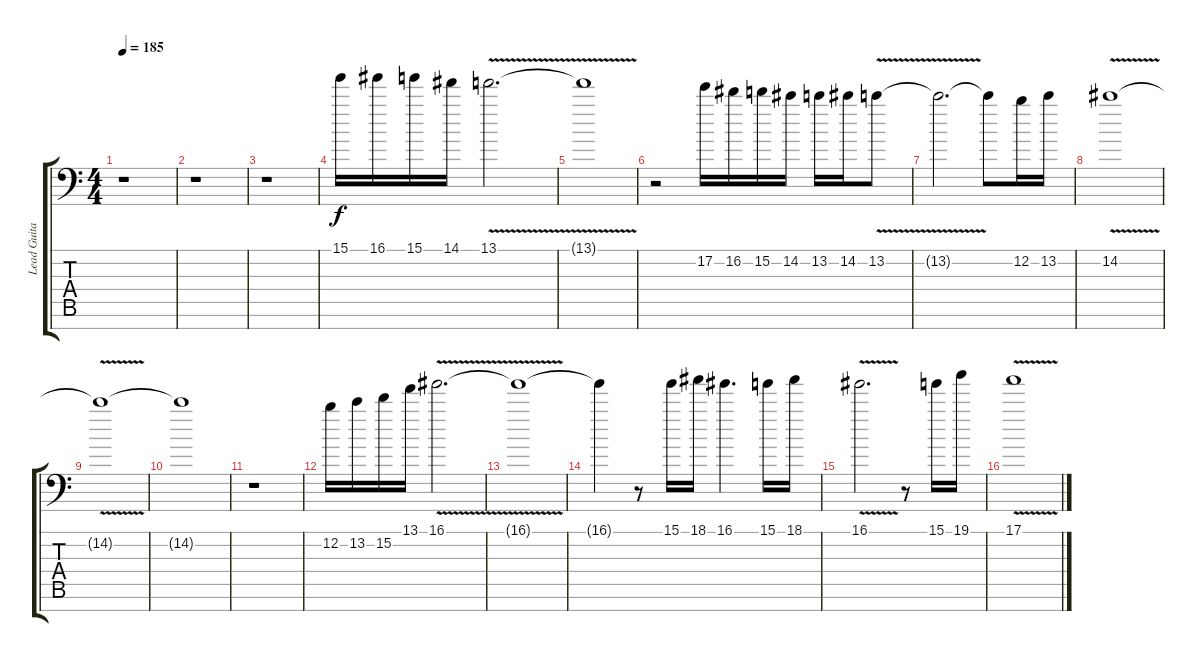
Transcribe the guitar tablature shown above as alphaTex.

\track ("Lead Guitar" "Lead Guita") {instrument distortionguitar}
\staff {score tabs}
\tuning (E4 B3 G3 D3 A2 E2 A1) {hide}
\ts (4 4)
\tempo 185
\clef f4
\ks c
r.1{dy f} |
r.1 |
r.1 |
15.1.16 16.1.16 15.1.16 14.1.16 13.1{v}.2{d} |
13.1{t}.1 |
r.2 17.2.16 16.2.16 15.2.16 14.2.16 13.2.16 14.2.16 13.2{v}.8 |
13.2{t}.2{d} 13.2{t}.8 12.2.16 13.2.16 |
14.2{v}.1 |
14.2{t}.1 |
14.2{t}.1 |
r.1 |
12.2.16 13.2.16 15.2.16 13.1.16 16.1{v}.2{d} |
16.1{t}.1 |
16.1{t}.4 r.8 15.1.16 18.1.16 16.1.4{d} 15.1.16 18.1.16 |
16.1{v}.2{d} r.8 15.1.16 19.1.16 |
17.1{v}.1
